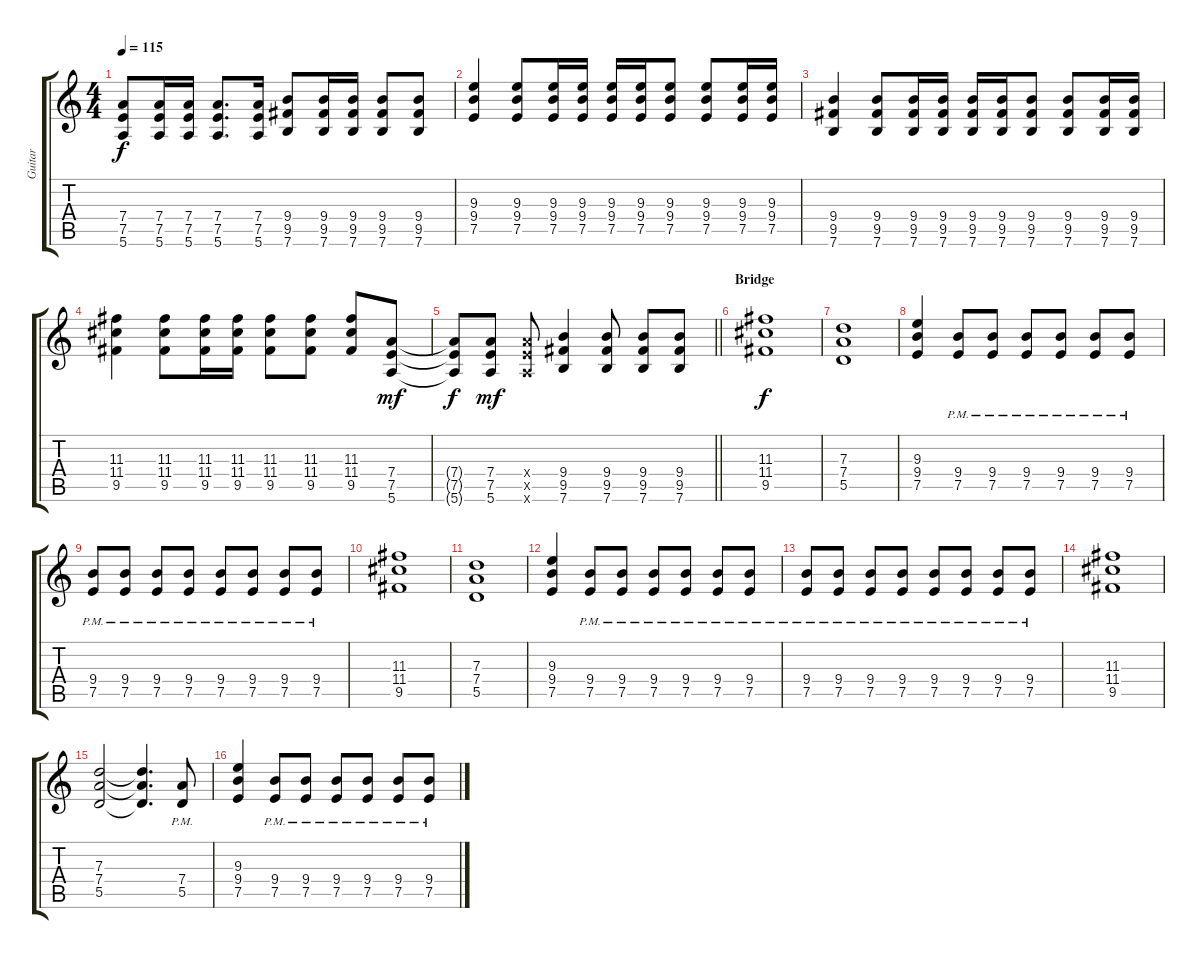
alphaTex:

\track ("Guitar" "Guitar") {instrument overdrivenguitar}
\staff {score tabs}
\tuning (E4 B3 G3 D3 A2 E2) {hide}
\ts (4 4)
\tempo 115
\clef g2
\ks c
(7.4 7.5 5.6).8{dy f} (7.4 7.5 5.6).16 (7.4 7.5 5.6).16 (7.4 7.5 5.6).8{d} (7.4 7.5 5.6).16 (9.4 9.5 7.6).8 (9.4 9.5 7.6).16 (9.4 9.5 7.6).16 (9.4 9.5 7.6).8 (9.4 9.5 7.6).8 |
(9.3 9.4 7.5).4 (9.3 9.4 7.5).8 (9.3 9.4 7.5).16 (9.3 9.4 7.5).16 (9.3 9.4 7.5).16 (9.3 9.4 7.5).16 (9.3 9.4 7.5).8 (9.3 9.4 7.5).8 (9.3 9.4 7.5).16 (9.3 9.4 7.5).16 |
(9.4 9.5 7.6).4 (9.4 9.5 7.6).8 (9.4 9.5 7.6).16 (9.4 9.5 7.6).16 (9.4 9.5 7.6).16 (9.4 9.5 7.6).16 (9.4 9.5 7.6).8 (9.4 9.5 7.6).8 (9.4 9.5 7.6).16 (9.4 9.5 7.6).16 |
(11.3 11.4 9.5).4 (11.3 11.4 9.5).8 (11.3 11.4 9.5).16 (11.3 11.4 9.5).16 (11.3 11.4 9.5).8 (11.3 11.4 9.5).8 (11.3 11.4 9.5).8 (7.4 7.5 5.6).8{dy mf} |
\barLineRight lightlight
(7.4{t} 7.5{t} 5.6{t}).8{dy f} (7.4 7.5 5.6).8{dy mf} (7.4{x} 7.5{x} 5.6{x}).8 (9.4 9.5 7.6).4 (9.4 9.5 7.6).8 (9.4 9.5 7.6).8 (9.4 9.5 7.6).8 |
\section ("" "Bridge")
(11.3 11.4 9.5).1{dy f} |
(7.3 7.4 5.5).1 |
(9.3 9.4 7.5).4 (9.4{pm} 7.5{pm}).8 (9.4{pm} 7.5{pm}).8 (9.4{pm} 7.5{pm}).8 (9.4{pm} 7.5{pm}).8 (9.4{pm} 7.5{pm}).8 (9.4{pm} 7.5{pm}).8 |
(9.4{pm} 7.5{pm}).8 (9.4{pm} 7.5{pm}).8 (9.4{pm} 7.5{pm}).8 (9.4{pm} 7.5{pm}).8 (9.4{pm} 7.5{pm}).8 (9.4{pm} 7.5{pm}).8 (9.4{pm} 7.5{pm}).8 (9.4{pm} 7.5{pm}).8 |
(11.3 11.4 9.5).1 |
(7.3 7.4 5.5).1 |
(9.3 9.4 7.5).4 (9.4{pm} 7.5{pm}).8 (9.4{pm} 7.5{pm}).8 (9.4{pm} 7.5{pm}).8 (9.4{pm} 7.5{pm}).8 (9.4{pm} 7.5{pm}).8 (9.4{pm} 7.5{pm}).8 |
(9.4{pm} 7.5{pm}).8 (9.4{pm} 7.5{pm}).8 (9.4{pm} 7.5{pm}).8 (9.4{pm} 7.5{pm}).8 (9.4{pm} 7.5{pm}).8 (9.4{pm} 7.5{pm}).8 (9.4{pm} 7.5{pm}).8 (9.4{pm} 7.5{pm}).8 |
(11.3 11.4 9.5).1 |
(7.3 7.4 5.5).2 (7.3{t} 7.4{t} 5.5{t}).4{d} (7.4{pm} 5.5{pm}).8 |
(9.3 9.4 7.5).4 (9.4{pm} 7.5{pm}).8 (9.4{pm} 7.5{pm}).8 (9.4{pm} 7.5{pm}).8 (9.4{pm} 7.5{pm}).8 (9.4{pm} 7.5{pm}).8 (9.4{pm} 7.5{pm}).8
